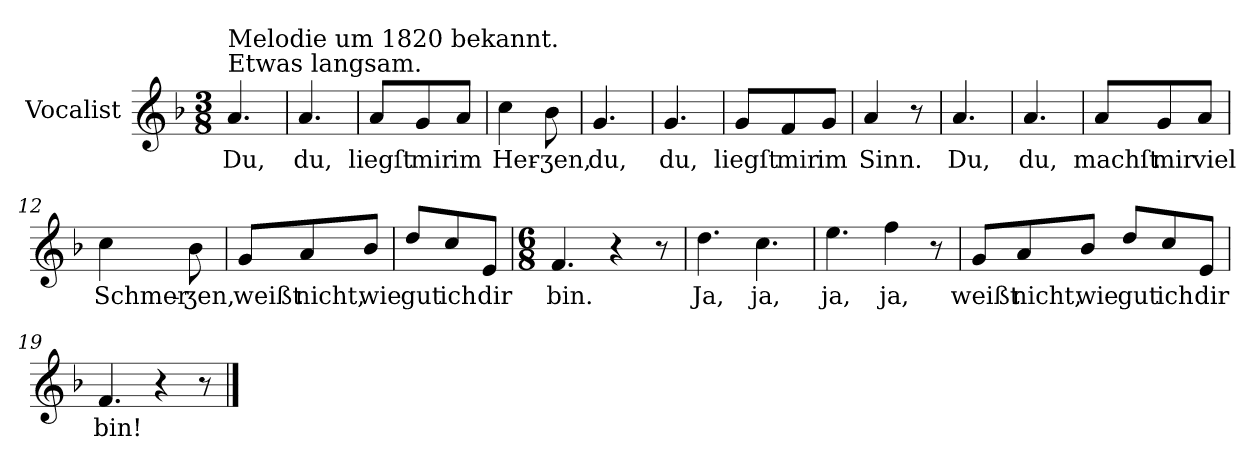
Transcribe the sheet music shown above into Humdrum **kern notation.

**kern	**text
*part1	*part1
*staff1	*staff1
*I"Vocalist	*
*k[b-]	*
*F:	*
*M3/8	*
=1	=1
!LO:TX:a:t=Etwas langsam.	!
!LO:TX:a:t=Melodie um 1820 bekannt.	!
4.a	Du,
=2	=2
4.a	du,
=3	=3
8aL	liegſt
8g	mir
8aJ	im
=4	=4
4cc	Her-
8b-	-ʒen,
=5	=5
4.g	du,
=6	=6
4.g	du,
=7	=7
8gL	liegſt
8f	mir
8gJ	im
=8	=8
4a	Sinn.
8r	.
=9	=9
4.a	Du,
=10	=10
4.a	du,
=11	=11
8aL	machſt
8g	mir
8aJ	viel
=12	=12
4cc	Schmer-
8b-	-ʒen,
=13	=13
8gL	weißt
8a	nicht,
8b-J	wie
=14	=14
8ddL	gut
8cc	ich
8eJ	dir
=15	=15
*M6/8	*
4.f	bin.
4r	.
8r	.
=16	=16
4.dd	Ja,
4.cc	ja,
=17	=17
4.ee	ja,
4ff	ja,
8r	.
=18	=18
8gL	weißt
8a	nicht,
8b-J	wie
8ddL	gut
8cc	ich
8eJ	dir
=19	=19
4.f	bin!
4r	.
8r	.
==	==
*-	*-
